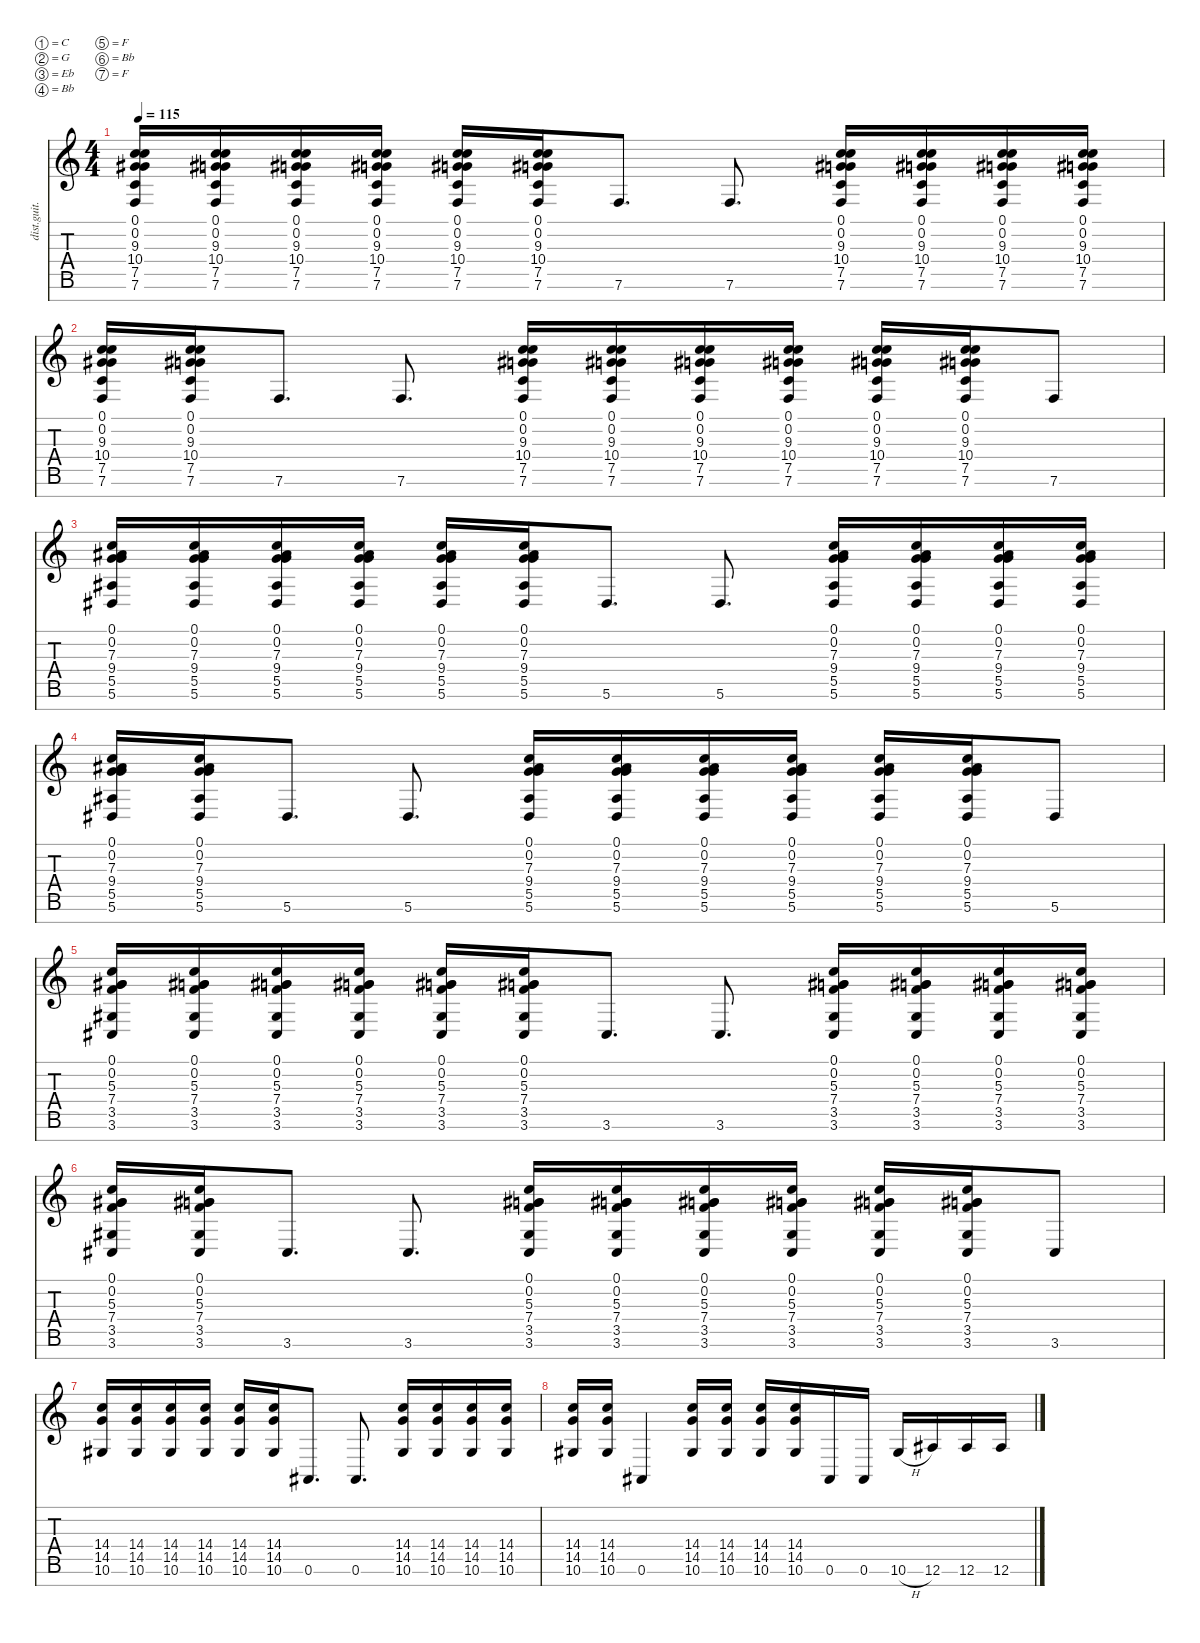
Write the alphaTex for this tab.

\defaultSystemsLayout 4
\hideDynamics
\bracketExtendMode nobrackets
\track ("Rhythm " "dist.guit.") {instrument distortionguitar}
\staff {score tabs}
\tuning (C4 G3 Eb3 Bb2 F2 Bb1 F1)
\ts (4 4)
\tempo 115
\clef g2
\ks c
(0.1 0.2 9.3 10.4{acc #} 7.5 7.6).16{dy f} (0.1 0.2 9.3 10.4{acc #} 7.5 7.6).16 (0.1 0.2 9.3 10.4{acc #} 7.5 7.6).16 (0.1 0.2 9.3 10.4{acc #} 7.5 7.6).16 (0.1 0.2 9.3 10.4{acc #} 7.5 7.6).16 (0.1 0.2 9.3 10.4{acc #} 7.5 7.6).16 7.6.8{d} 7.6.8{d} (0.1 0.2 9.3 10.4{acc #} 7.5 7.6).16 (0.1 0.2 9.3 10.4{acc #} 7.5 7.6).16 (0.1 0.2 9.3 10.4{acc #} 7.5 7.6).16 (0.1 0.2 9.3 10.4{acc #} 7.5 7.6).16 |
(0.1 0.2 9.3 10.4{acc #} 7.5 7.6).16 (0.1 0.2 9.3 10.4{acc #} 7.5 7.6).16 7.6.8{d} 7.6.8{d} (0.1 0.2 9.3 10.4{acc #} 7.5 7.6).16 (0.1 0.2 9.3 10.4{acc #} 7.5 7.6).16 (0.1 0.2 9.3 10.4{acc #} 7.5 7.6).16 (0.1 0.2 9.3 10.4{acc #} 7.5 7.6).16 (0.1 0.2 9.3 10.4{acc #} 7.5 7.6).16 (0.1 0.2 9.3 10.4{acc #} 7.5 7.6).16 7.6.8 |
(0.1 0.2 7.3{acc #} 9.4 5.5{acc #} 5.6{acc #}).16 (0.1 0.2 7.3{acc #} 9.4 5.5{acc #} 5.6{acc #}).16 (0.1 0.2 7.3{acc #} 9.4 5.5{acc #} 5.6{acc #}).16 (0.1 0.2 7.3{acc #} 9.4 5.5{acc #} 5.6{acc #}).16 (0.1 0.2 7.3{acc #} 9.4 5.5{acc #} 5.6{acc #}).16 (0.1 0.2 7.3{acc #} 9.4 5.5{acc #} 5.6{acc #}).16 5.6{acc #}.8{d} 5.6{acc #}.8{d} (0.1 0.2 7.3{acc #} 9.4 5.5{acc #} 5.6{acc #}).16 (0.1 0.2 7.3{acc #} 9.4 5.5{acc #} 5.6{acc #}).16 (0.1 0.2 7.3{acc #} 9.4 5.5{acc #} 5.6{acc #}).16 (0.1 0.2 7.3{acc #} 9.4 5.5{acc #} 5.6{acc #}).16 |
(0.1 0.2 7.3{acc #} 9.4 5.5{acc #} 5.6{acc #}).16 (0.1 0.2 7.3{acc #} 9.4 5.5{acc #} 5.6{acc #}).16 5.6{acc #}.8{d} 5.6{acc #}.8{d} (0.1 0.2 7.3{acc #} 9.4 5.5{acc #} 5.6{acc #}).16 (0.1 0.2 7.3{acc #} 9.4 5.5{acc #} 5.6{acc #}).16 (0.1 0.2 7.3{acc #} 9.4 5.5{acc #} 5.6{acc #}).16 (0.1 0.2 7.3{acc #} 9.4 5.5{acc #} 5.6{acc #}).16 (0.1 0.2 7.3{acc #} 9.4 5.5{acc #} 5.6{acc #}).16 (0.1 0.2 7.3{acc #} 9.4 5.5{acc #} 5.6{acc #}).16 5.6{acc #}.8 |
(0.1 0.2 5.3{acc #} 7.4 3.5{acc #} 3.6{acc #}).16 (0.1 0.2 5.3{acc #} 7.4 3.5{acc #} 3.6{acc #}).16 (0.1 0.2 5.3{acc #} 7.4 3.5{acc #} 3.6{acc #}).16 (0.1 0.2 5.3{acc #} 7.4 3.5{acc #} 3.6{acc #}).16 (0.1 0.2 5.3{acc #} 7.4 3.5{acc #} 3.6{acc #}).16 (0.1 0.2 5.3{acc #} 7.4 3.5{acc #} 3.6{acc #}).16 3.6{acc #}.8{d} 3.6{acc #}.8{d} (0.1 0.2 5.3{acc #} 7.4 3.5{acc #} 3.6{acc #}).16 (0.1 0.2 5.3{acc #} 7.4 3.5{acc #} 3.6{acc #}).16 (0.1 0.2 5.3{acc #} 7.4 3.5{acc #} 3.6{acc #}).16 (0.1 0.2 5.3{acc #} 7.4 3.5{acc #} 3.6{acc #}).16 |
(0.1 0.2 5.3{acc #} 7.4 3.5{acc #} 3.6{acc #}).16 (0.1 0.2 5.3{acc #} 7.4 3.5{acc #} 3.6{acc #}).16 3.6{acc #}.8{d} 3.6{acc #}.8{d} (0.1 0.2 5.3{acc #} 7.4 3.5{acc #} 3.6{acc #}).16 (0.1 0.2 5.3{acc #} 7.4 3.5{acc #} 3.6{acc #}).16 (0.1 0.2 5.3{acc #} 7.4 3.5{acc #} 3.6{acc #}).16 (0.1 0.2 5.3{acc #} 7.4 3.5{acc #} 3.6{acc #}).16 (0.1 0.2 5.3{acc #} 7.4 3.5{acc #} 3.6{acc #}).16 (0.1 0.2 5.3{acc #} 7.4 3.5{acc #} 3.6{acc #}).16 3.6{acc #}.8 |
(14.4 14.5 10.6{acc #}).16 (14.4 14.5 10.6{acc #}).16 (14.4 14.5 10.6{acc #}).16 (14.4 14.5 10.6{acc #}).16 (14.4 14.5 10.6{acc #}).16 (14.4 14.5 10.6{acc #}).16 0.6{acc #}.8{d} 0.6{acc #}.8{d} (14.4 14.5 10.6{acc #}).16 (14.4 14.5 10.6{acc #}).16 (14.4 14.5 10.6{acc #}).16 (14.4 14.5 10.6{acc #}).16 |
(14.4 14.5 10.6{acc #}).16 (14.4 14.5 10.6{acc #}).16 0.6{acc #}.4 (14.4 14.5 10.6{acc #}).16 (14.4 14.5 10.6{acc #}).16 (14.4 14.5 10.6{acc #}).16 (14.4 14.5 10.6{acc #}).16 0.6{acc #}.16 0.6{acc #}.16 10.6{h acc #}.16 12.6{acc #}.16 12.6{acc #}.16 12.6{acc #}.16
